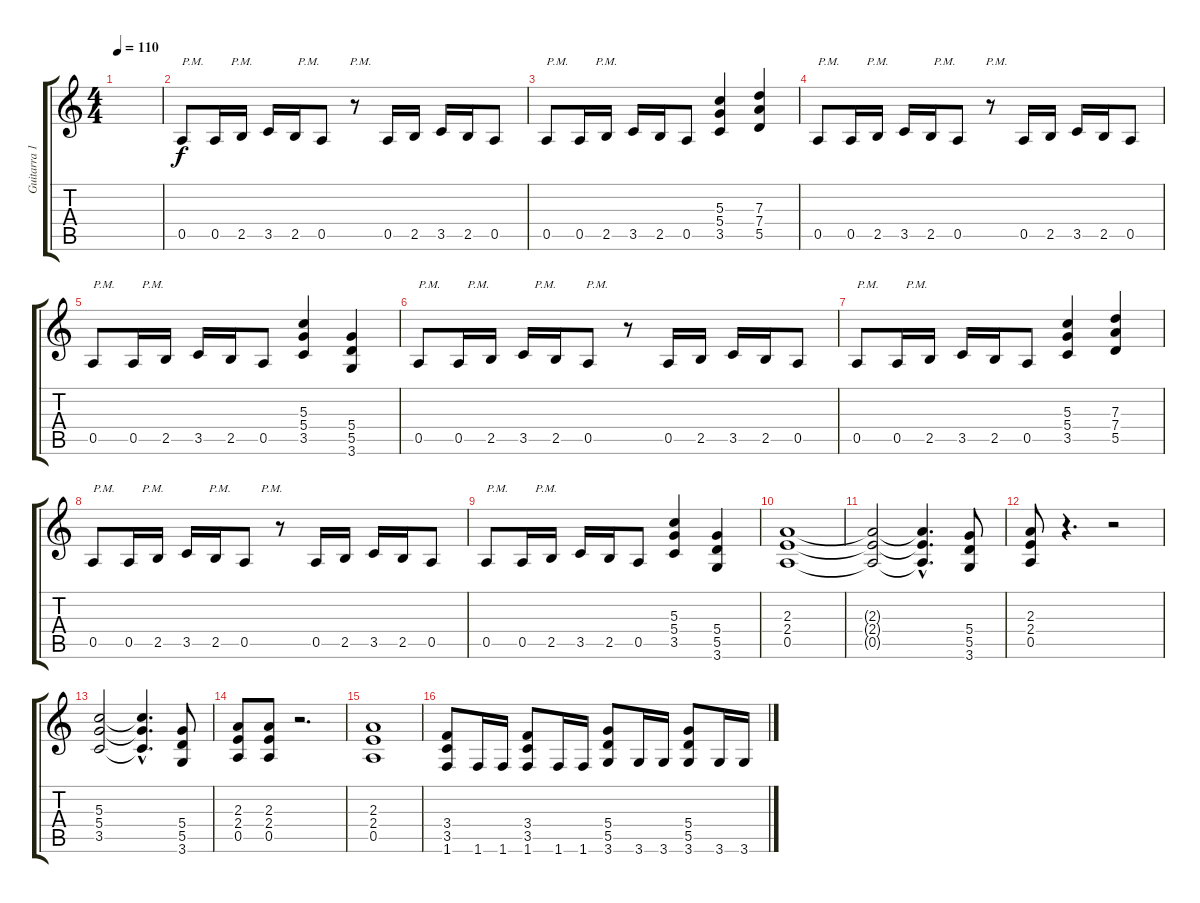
\track ("Guitarra 1" "Guitarra 1") {instrument distortionguitar}
\staff {score tabs}
\tuning (E4 B3 G3 D3 A2 E2) {hide}
\ts (4 4)
\tempo 110
\clef g2
\ks c
|
0.5.8{txt "P.M.         P.M.               P.M.          P.M."} 0.5.16 2.5.16 3.5.16 2.5.16 0.5.8 r.8 0.5.16 2.5.16 3.5.16 2.5.16 0.5.8 |
0.5.8{txt "P.M.         P.M.               "} 0.5.16 2.5.16 3.5.16 2.5.16 0.5.8 (5.3 5.4 3.5).4 (7.3 7.4 5.5).4 |
0.5.8{txt "P.M.         P.M.               P.M.          P.M."} 0.5.16 2.5.16 3.5.16 2.5.16 0.5.8 r.8 0.5.16 2.5.16 3.5.16 2.5.16 0.5.8 |
0.5.8{txt "P.M.         P.M.               "} 0.5.16 2.5.16 3.5.16 2.5.16 0.5.8 (5.3 5.4 3.5).4 (5.4 5.5 3.6).4 |
0.5.8{txt "P.M.         P.M.               P.M.          P.M."} 0.5.16 2.5.16 3.5.16 2.5.16 0.5.8 r.8 0.5.16 2.5.16 3.5.16 2.5.16 0.5.8 |
0.5.8{txt "P.M.         P.M.               "} 0.5.16 2.5.16 3.5.16 2.5.16 0.5.8 (5.3 5.4 3.5).4 (7.3 7.4 5.5).4 |
0.5.8{txt "P.M.         P.M.               P.M.          P.M."} 0.5.16 2.5.16 3.5.16 2.5.16 0.5.8 r.8 0.5.16 2.5.16 3.5.16 2.5.16 0.5.8 |
0.5.8{txt "P.M.         P.M.               "} 0.5.16 2.5.16 3.5.16 2.5.16 0.5.8 (5.3 5.4 3.5).4 (5.4 5.5 3.6).4 |
(2.3 2.4 0.5).1 |
(2.3{t} 2.4{t} 0.5{t}).2 (2.3{hac t} 2.4{hac t} 0.5{hac t}).4{d} (5.4 5.5 3.6).8 |
(2.3 2.4 0.5).8 r.4{d} r.2 |
(5.3 5.4 3.5).2 (5.3{hac t} 5.4{hac t} 3.5{hac t}).4{d} (5.4 5.5 3.6).8 |
(2.3 2.4 0.5).8 (2.3 2.4 0.5).8 r.2{d} |
(2.3 2.4 0.5).1 |
(3.4 3.5 1.6).8 1.6.16 1.6.16 (3.4 3.5 1.6).8 1.6.16 1.6.16 (5.4 5.5 3.6).8 3.6.16 3.6.16 (5.4 5.5 3.6).8 3.6.16 3.6.16
